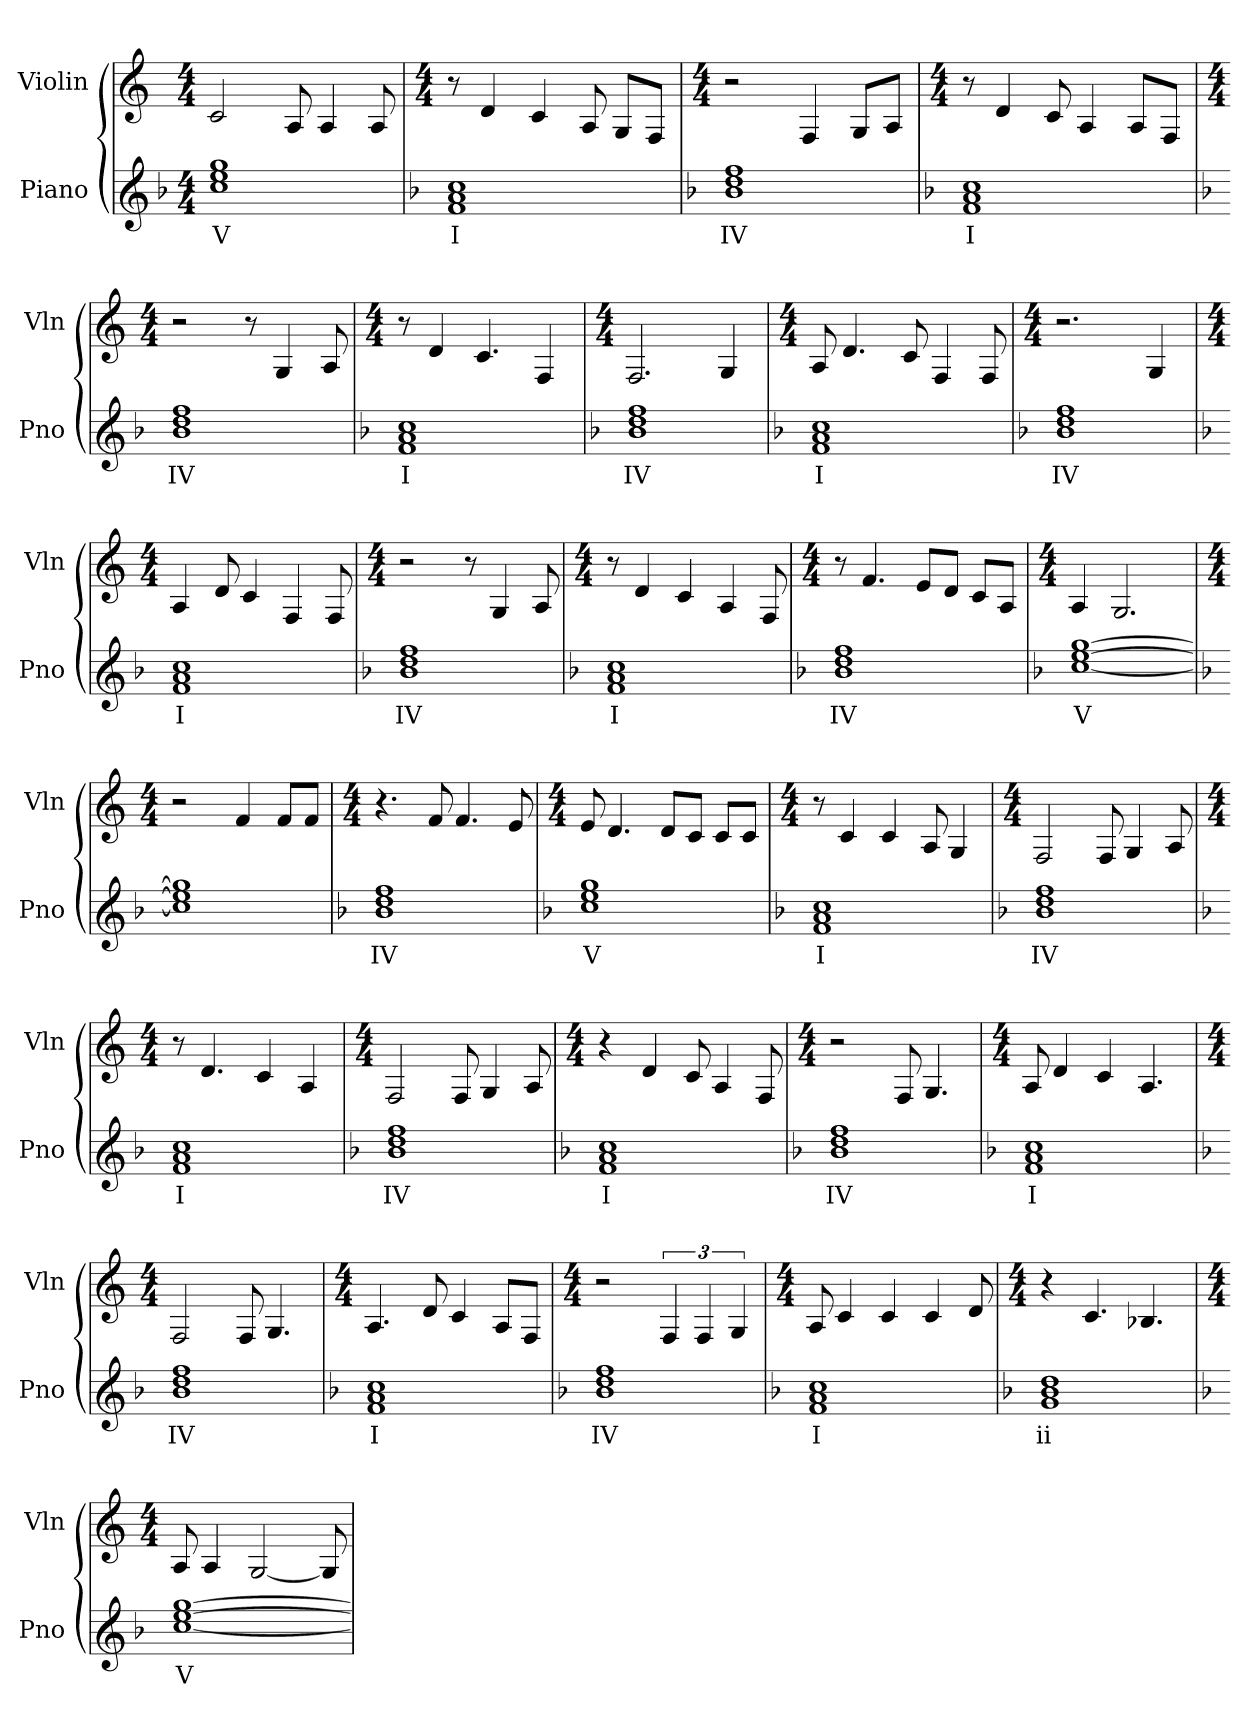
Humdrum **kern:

**kern	**text	**kern
*part2	*part2	*part1
*staff2	*staff2	*staff1
*I"Piano	*	*I"Violin
*I'Pno	*	*I'Vln
*k[b-]	*	*
*F:	*	*
*M4/4	*	*M4/4
=	=	=
1cc 1ee 1gg	V	2c
.	.	8A
.	.	4A
.	.	8A
=	=	=
*k[b-]	*	*
*F:	*	*
*	*	*M4/4
1f 1a 1cc	I	8r
.	.	4d
.	.	4c
.	.	8A
.	.	8GL
.	.	8FJ
=	=	=
*k[b-]	*	*
*F:	*	*
*	*	*M4/4
1b- 1dd 1ff	IV	2r
.	.	4F
.	.	8GL
.	.	8AJ
=	=	=
*k[b-]	*	*
*F:	*	*
*	*	*M4/4
1f 1a 1cc	I	8r
.	.	4d
.	.	8c
.	.	4A
.	.	8AL
.	.	8FJ
=	=	=
*k[b-]	*	*
*F:	*	*
*	*	*M4/4
1b- 1dd 1ff	IV	2r
.	.	8r
.	.	4G
.	.	8A
=	=	=
*k[b-]	*	*
*F:	*	*
*	*	*M4/4
1f 1a 1cc	I	8r
.	.	4d
.	.	4.c
.	.	4F
=	=	=
*k[b-]	*	*
*F:	*	*
*	*	*M4/4
1b- 1dd 1ff	IV	2.F
.	.	4G
=	=	=
*k[b-]	*	*
*F:	*	*
*	*	*M4/4
1f 1a 1cc	I	8A
.	.	4.d
.	.	8c
.	.	4F
.	.	8F
=	=	=
*k[b-]	*	*
*F:	*	*
*	*	*M4/4
1b- 1dd 1ff	IV	2.r
.	.	4G
=	=	=
*k[b-]	*	*
*F:	*	*
*	*	*M4/4
1f 1a 1cc	I	4A
.	.	8d
.	.	4c
.	.	4F
.	.	8F
=	=	=
*k[b-]	*	*
*F:	*	*
*	*	*M4/4
1b- 1dd 1ff	IV	2r
.	.	8r
.	.	4G
.	.	8A
=	=	=
*k[b-]	*	*
*F:	*	*
*	*	*M4/4
1f 1a 1cc	I	8r
.	.	4d
.	.	4c
.	.	4A
.	.	8F
=	=	=
*k[b-]	*	*
*F:	*	*
*	*	*M4/4
1b- 1dd 1ff	IV	8r
.	.	4.f
.	.	8eL
.	.	8dJ
.	.	8cL
.	.	8AJ
=	=	=
*k[b-]	*	*
*F:	*	*
*	*	*M4/4
[1cc [1ee [1gg	V	4A
.	.	2.G
=	=	=
*k[b-]	*	*
*F:	*	*
*	*	*M4/4
1cc] 1ee] 1gg]	.	2r
.	.	4f
.	.	8fL
.	.	8fJ
=	=	=
*k[b-]	*	*
*F:	*	*
*	*	*M4/4
1b- 1dd 1ff	IV	4.r
.	.	8f
.	.	4.f
.	.	8e
=	=	=
*k[b-]	*	*
*F:	*	*
*	*	*M4/4
1cc 1ee 1gg	V	8e
.	.	4.d
.	.	8dL
.	.	8cJ
.	.	8cL
.	.	8cJ
=	=	=
*k[b-]	*	*
*F:	*	*
*	*	*M4/4
1f 1a 1cc	I	8r
.	.	4c
.	.	4c
.	.	8A
.	.	4G
=	=	=
*k[b-]	*	*
*F:	*	*
*	*	*M4/4
1b- 1dd 1ff	IV	2F
.	.	8F
.	.	4G
.	.	8A
=	=	=
*k[b-]	*	*
*F:	*	*
*	*	*M4/4
1f 1a 1cc	I	8r
.	.	4.d
.	.	4c
.	.	4A
=	=	=
*k[b-]	*	*
*F:	*	*
*	*	*M4/4
1b- 1dd 1ff	IV	2F
.	.	8F
.	.	4G
.	.	8A
=	=	=
*k[b-]	*	*
*F:	*	*
*	*	*M4/4
1f 1a 1cc	I	4r
.	.	4d
.	.	8c
.	.	4A
.	.	8F
=	=	=
*k[b-]	*	*
*F:	*	*
*	*	*M4/4
1b- 1dd 1ff	IV	2r
.	.	8F
.	.	4.G
=	=	=
*k[b-]	*	*
*F:	*	*
*	*	*M4/4
1f 1a 1cc	I	8A
.	.	4d
.	.	4c
.	.	4.A
=	=	=
*k[b-]	*	*
*F:	*	*
*	*	*M4/4
1b- 1dd 1ff	IV	2F
.	.	8F
.	.	4.G
=	=	=
*k[b-]	*	*
*F:	*	*
*	*	*M4/4
1f 1a 1cc	I	4.A
.	.	8d
.	.	4c
.	.	8AL
.	.	8FJ
=	=	=
*k[b-]	*	*
*F:	*	*
*	*	*M4/4
1b- 1dd 1ff	IV	2r
.	.	6F
.	.	6F
.	.	6G
=	=	=
*k[b-]	*	*
*F:	*	*
*	*	*M4/4
1f 1a 1cc	I	8A
.	.	4c
.	.	4c
.	.	4c
.	.	8d
=	=	=
*k[b-]	*	*
*F:	*	*
*	*	*M4/4
1g 1b- 1dd	ii	4r
.	.	4.c
.	.	4.B-X
=	=	=
*k[b-]	*	*
*F:	*	*
*	*	*M4/4
[1cc [1ee [1gg	V	8A
.	.	4A
.	.	[2G
.	.	8G]
=	=	=
*-	*-	*-
